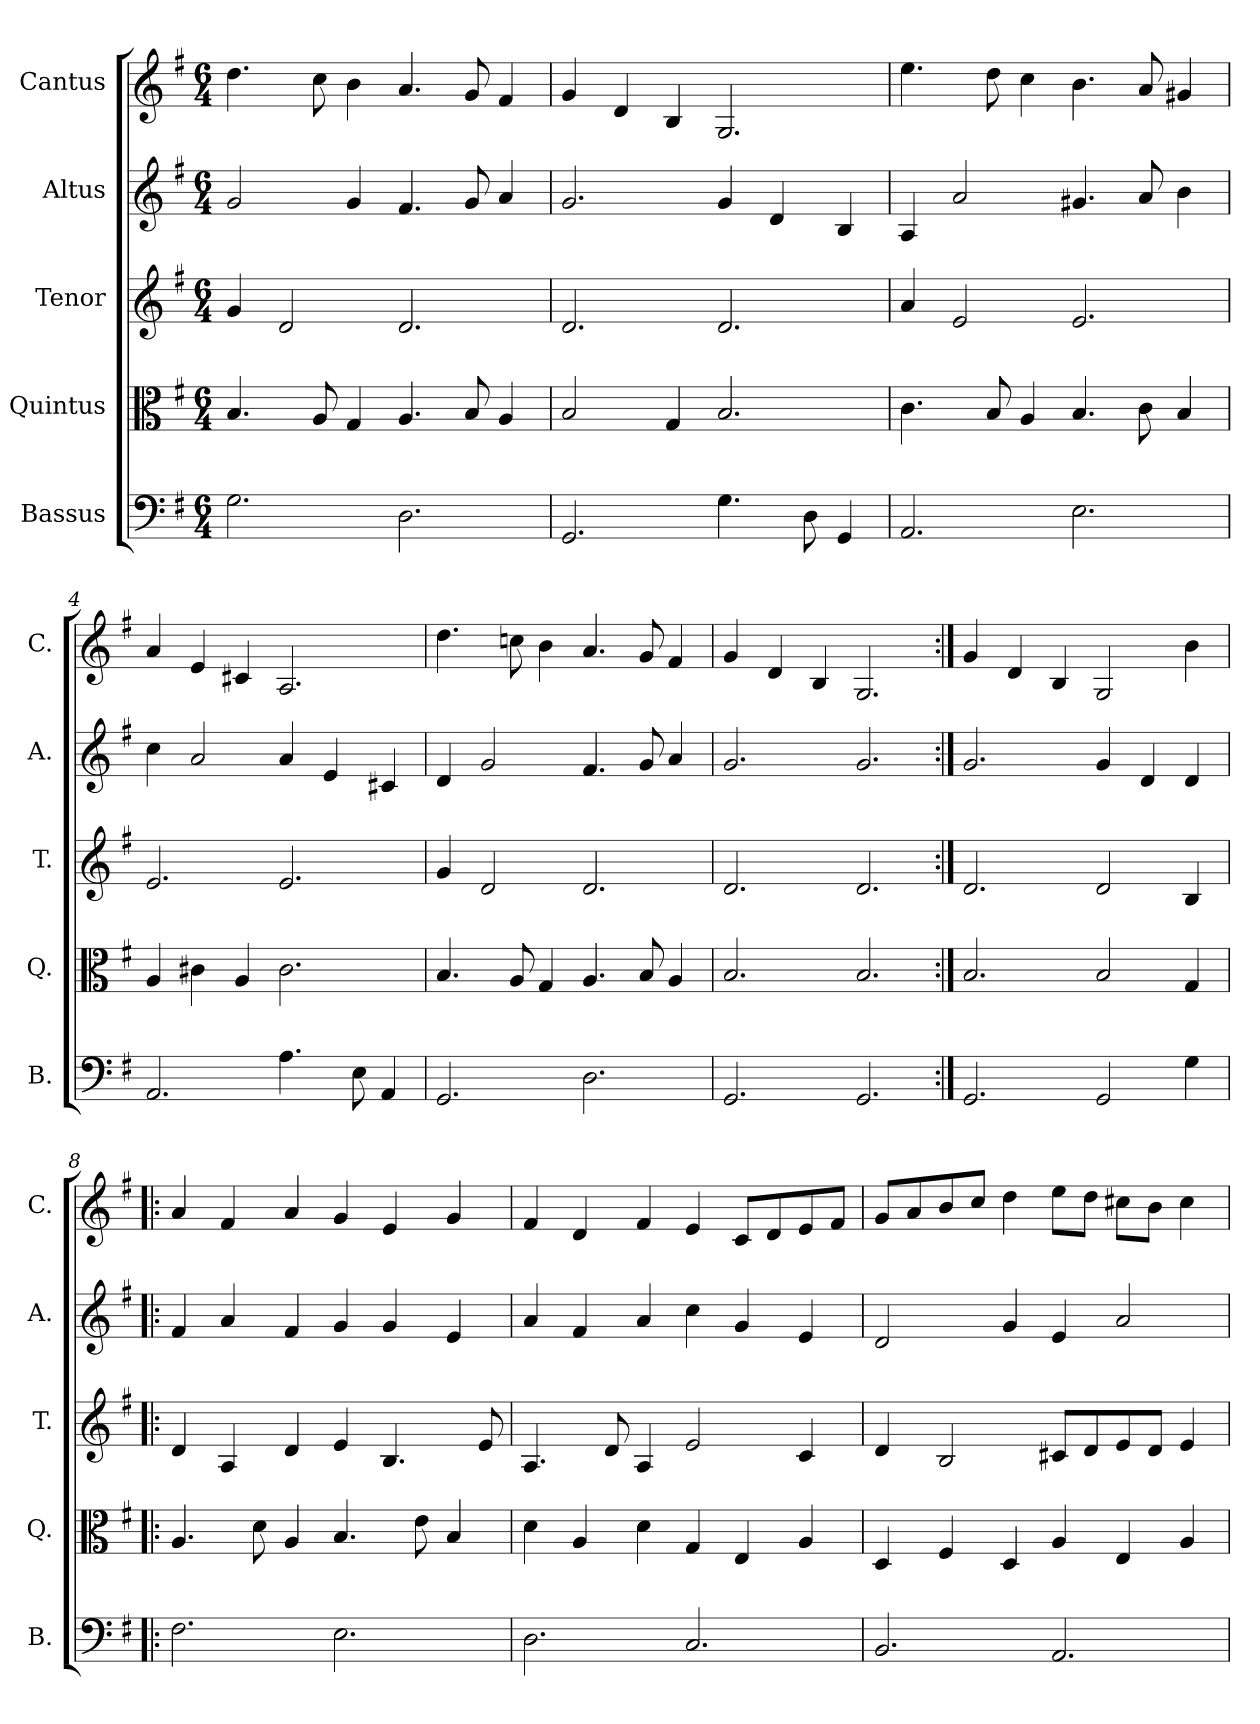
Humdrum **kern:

**kern	**kern	**kern	**kern	**kern
*part5	*part4	*part3	*part2	*part1
*staff5	*staff4	*staff3	*staff2	*staff1
*I"Bassus	*I"Quintus	*I"Tenor	*I"Altus	*I"Cantus
*I'B.	*I'Q.	*I'T.	*I'A.	*I'C.
*clefF4	*clefC3	*clefG2	*clefG2	*clefG2
*k[f#]	*k[f#]	*k[f#]	*k[f#]	*k[f#]
*G:	*G:	*G:	*G:	*G:
*M6/4	*M6/4	*M6/4	*M6/4	*M6/4
=1	=1	=1	=1	=1
2.G\	4.B/	4g/	2g/	4.dd\
.	.	2d/	.	.
.	8A/	.	.	8cc\
.	4G/	.	4g/	4b\
2.D\	4.A/	2.d/	4.f#/	4.a/
.	8B/	.	8g/	8g/
.	4A/	.	4a/	4f#/
=2	=2	=2	=2	=2
2.GG/	2B/	2.d/	2.g/	4g/
.	.	.	.	4d/
.	4G/	.	.	4B/
4.G\	2.B/	2.d/	4g/	2.G/
.	.	.	4d/	.
8D\	.	.	.	.
4GG/	.	.	4B/	.
=3	=3	=3	=3	=3
2.AA/	4.c\	4a/	4A/	4.ee\
.	.	2e/	2a/	.
.	8B/	.	.	8dd\
.	4A/	.	.	4cc\
2.E\	4.B/	2.e/	4.g#X/	4.b\
.	8c\	.	8a/	8a/
.	4B/	.	4b\	4g#X/
=4	=4	=4	=4	=4
2.AA/	4A/	2.e/	4cc\	4a/
.	4c#X\	.	2a/	4e/
.	4A/	.	.	4c#X/
4.A\	2.c#\	2.e/	4a/	2.A/
.	.	.	4e/	.
8E\	.	.	.	.
4AA/	.	.	4c#X/	.
=5	=5	=5	=5	=5
2.GG/	4.B/	4g/	4d/	4.dd\
.	.	2d/	2g/	.
.	8A/	.	.	8ccn\
.	4G/	.	.	4b\
2.D\	4.A/	2.d/	4.f#/	4.a/
.	8B/	.	8g/	8g/
.	4A/	.	4a/	4f#/
=6	=6	=6	=6	=6
2.GG/	2.B/	2.d/	2.g/	4g/
.	.	.	.	4d/
.	.	.	.	4B/
2.GG/	2.B/	2.d/	2.g/	2.G/
=7:|!	=7:|!	=7:|!	=7:|!	=7:|!
2.GG/	2.B/	2.d/	2.g/	4g/
.	.	.	.	4d/
.	.	.	.	4B/
2GG/	2B/	2d/	4g/	2G/
.	.	.	4d/	.
4G\	4G/	4B/	4d/	4b\
=8!|:	=8!|:	=8!|:	=8!|:	=8!|:
2.F#\	4.A/	4d/	4f#/	4a/
.	.	4A/	4a/	4f#/
.	8d\	.	.	.
.	4A/	4d/	4f#/	4a/
2.E\	4.B/	4e/	4g/	4g/
.	.	4.B/	4g/	4e/
.	8e\	.	.	.
.	4B/	.	4e/	4g/
.	.	8e/	.	.
=9	=9	=9	=9	=9
2.D\	4d\	4.A/	4a/	4f#/
.	4A/	.	4f#/	4d/
.	.	8d/	.	.
.	4d\	4A/	4a/	4f#/
2.C/	4G/	2e/	4cc\	4e/
.	4E/	.	4g/	8c/L
.	.	.	.	8d/
.	4A/	4c/	4e/	8e/
.	.	.	.	8f#/J
=10	=10	=10	=10	=10
2.BB/	4D/	4d/	2d/	8g/L
.	.	.	.	8a/
.	4F#/	2B/	.	8b/
.	.	.	.	8cc/J
.	4D/	.	4g/	4dd\
2.AA/	4A/	8c#X/L	4e/	8ee\L
.	.	8d/	.	8dd\J
.	4E/	8e/	2a/	8cc#X\L
.	.	8d/J	.	8b\J
.	4A/	4e/	.	4cc#\
=	=	=	=	=
*-	*-	*-	*-	*-
